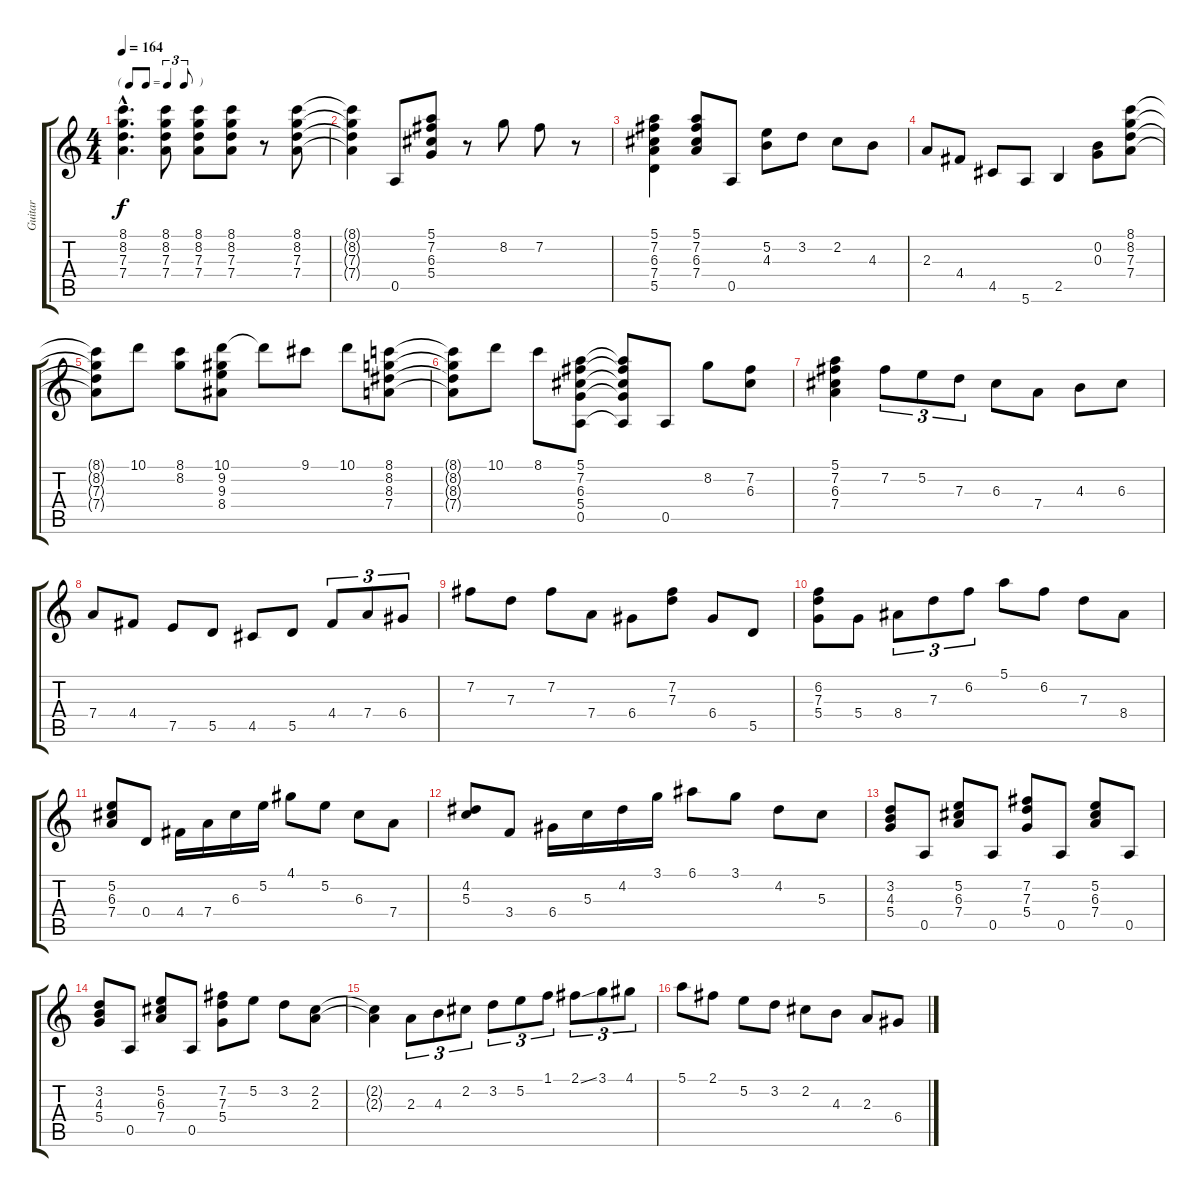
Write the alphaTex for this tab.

\track ("Guitar" "Guitar") {instrument electricguitarjazz}
\staff {score tabs}
\tuning (E4 B3 G3 D3 A2 E2) {hide}
\ts (4 4)
\tf triplet8th
\tempo 164
\clef g2
\ks c
(8.1{hac} 8.2{hac} 7.3{hac} 7.4{hac}).4{d dy f instrument electricguitarjazz} (8.1 8.2 7.3 7.4).8 (8.1 8.2 7.3 7.4).8 (8.1 8.2 7.3 7.4).8 r.8 (8.1 8.2 7.3 7.4).8 |
(8.1{t} 8.2{t} 7.3{t} 7.4{t}).4 0.5.8 (5.1 7.2 6.3 5.4).8 r.8 8.2.8 7.2.8 r.8 |
(5.1 7.2 6.3 7.4 5.5).4 (5.1 7.2 6.3 7.4).8 0.5.8 (5.2 4.3).8 3.2.8 2.2.8 4.3.8 |
2.3.8 4.4.8 4.5.8 5.6.8 2.5.4 (0.2 0.3).8 (8.1 8.2 7.3 7.4).8 |
(8.1{t} 8.2{t} 7.3{t} 7.4{t}).8 10.1.8 (8.1 8.2).8 (10.1 9.2 9.3 8.4).8 10.1{t}.8 9.1.8 10.1.8 (8.1 8.2 8.3 7.4).8 |
(8.1{t} 8.2{t} 8.3{t} 7.4{t}).8 10.1.8 8.1.8 (5.1 7.2 6.3 5.4 0.5).8 (5.1{t} 7.2{t} 6.3{t} 5.4{t} 0.5{t}).8 0.5.8 8.2.8 (7.2 6.3).8 |
(5.1 7.2 6.3 7.4).4 7.2.8{tu (3 2)} 5.2.8{tu (3 2)} 7.3.8{tu (3 2)} 6.3.8 7.4.8 4.3.8 6.3.8 |
7.4.8 4.4.8 7.5.8 5.5.8 4.5.8 5.5.8 4.4.8{tu (3 2)} 7.4.8{tu (3 2)} 6.4.8{tu (3 2)} |
7.2.8 7.3.8 7.2.8 7.4.8 6.4.8 (7.2 7.3).8 6.4.8 5.5.8 |
(6.2 7.3 5.4).8 5.4.8 8.4.8{tu (3 2)} 7.3.8{tu (3 2)} 6.2.8{tu (3 2)} 5.1.8 6.2.8 7.3.8 8.4.8 |
(5.2 6.3 7.4).8 0.4.8 4.4.16 7.4.16 6.3.16 5.2.16 4.1.8 5.2.8 6.3.8 7.4.8 |
(4.2 5.3).8 3.4.8 6.4.16 5.3.16 4.2.16 3.1.16 6.1.8 3.1.8 4.2.8 5.3.8 |
(3.2 4.3 5.4).8 0.5.8 (5.2 6.3 7.4).8 0.5.8 (7.2 7.3 5.4).8 0.5.8 (5.2 6.3 7.4).8 0.5.8 |
(3.2 4.3 5.4).8 0.5.8 (5.2 6.3 7.4).8 0.5.8 (7.2 7.3 5.4).8 5.2.8 3.2.8 (2.2 2.3).8 |
(2.2{t} 2.3{t}).4 2.3.8{tu (3 2)} 4.3.8{tu (3 2)} 2.2.8{tu (3 2)} 3.2.8{tu (3 2)} 5.2.8{tu (3 2)} 1.1.8{tu (3 2)} 2.1{ss}.8{tu (3 2)} 3.1.8{tu (3 2)} 4.1.8{tu (3 2)} |
5.1.8 2.1.8 5.2.8 3.2.8 2.2.8 4.3.8 2.3.8 6.4.8
